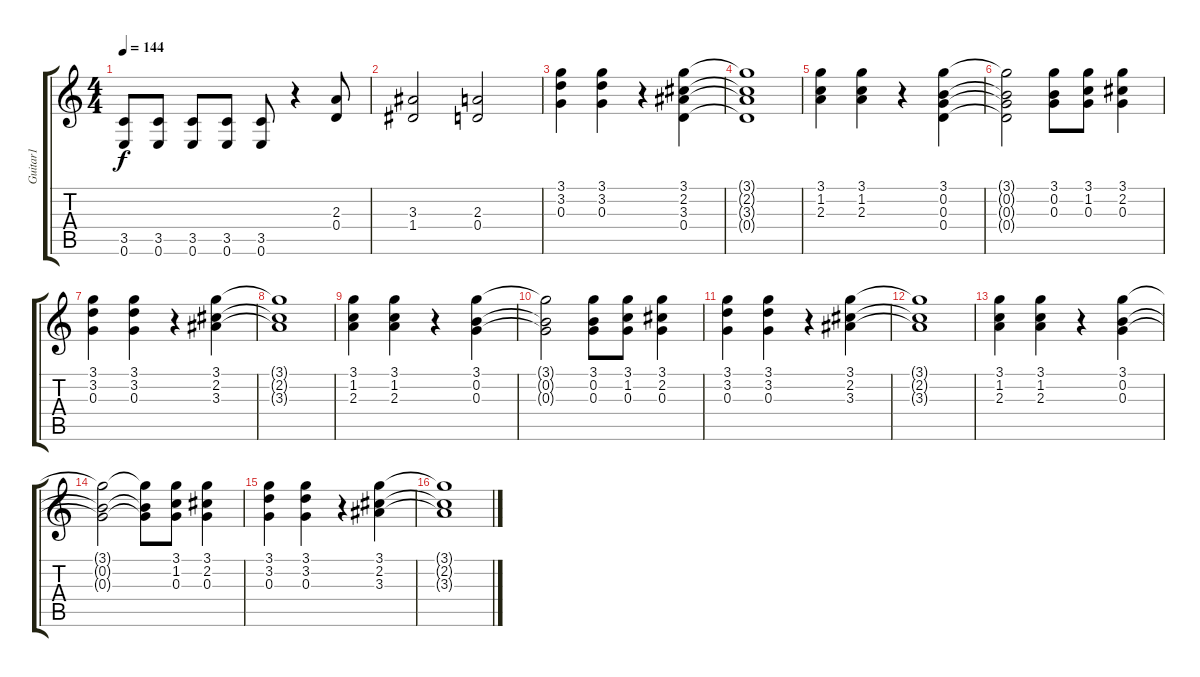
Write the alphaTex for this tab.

\track ("Guitar1             " "Guitar1   ") {instrument acousticguitarsteel}
\staff {score tabs}
\tuning (E4 B3 G3 D3 A2 E2) {hide}
\ts (4 4)
\tempo 144
\clef g2
\ks c
(3.5 0.6).8{dy f} (3.5 0.6).8 (3.5 0.6).8 (3.5 0.6).8 (3.5 0.6).8 r.4 (2.3 0.4).8 |
(3.3 1.4).2 (2.3 0.4).2 |
(3.1 3.2 0.3).4{volume 16} (3.1 3.2 0.3).4 r.4 (3.1 2.2 3.3 0.4).4 |
(3.1{t} 2.2{t} 3.3{t} 0.4{t}).1 |
(3.1 1.2 2.3).4 (3.1 1.2 2.3).4 r.4 (3.1 0.2 0.3 0.4).4 |
(3.1{t} 0.2{t} 0.3{t} 0.4{t}).2 (3.1 0.2 0.3).8 (3.1 1.2 0.3).8 (3.1 2.2 0.3).4 |
(3.1 3.2 0.3).4 (3.1 3.2 0.3).4 r.4 (3.1 2.2 3.3).4 |
(3.1{t} 2.2{t} 3.3{t}).1 |
(3.1 1.2 2.3).4 (3.1 1.2 2.3).4 r.4 (3.1 0.2 0.3).4 |
(3.1{t} 0.2{t} 0.3{t}).2 (3.1 0.2 0.3).8 (3.1 1.2 0.3).8 (3.1 2.2 0.3).4 |
(3.1 3.2 0.3).4 (3.1 3.2 0.3).4 r.4 (3.1 2.2 3.3).4 |
(3.1{t} 2.2{t} 3.3{t}).1 |
(3.1 1.2 2.3).4 (3.1 1.2 2.3).4 r.4 (3.1 0.2 0.3).4 |
(3.1{t} 0.2{t} 0.3{t}).2 (3.1{t} 0.2{t} 0.3{t}).8 (3.1 1.2 0.3).8 (3.1 2.2 0.3).4 |
(3.1 3.2 0.3).4 (3.1 3.2 0.3).4 r.4 (3.1 2.2 3.3).4 |
(3.1{t} 2.2{t} 3.3{t}).1
